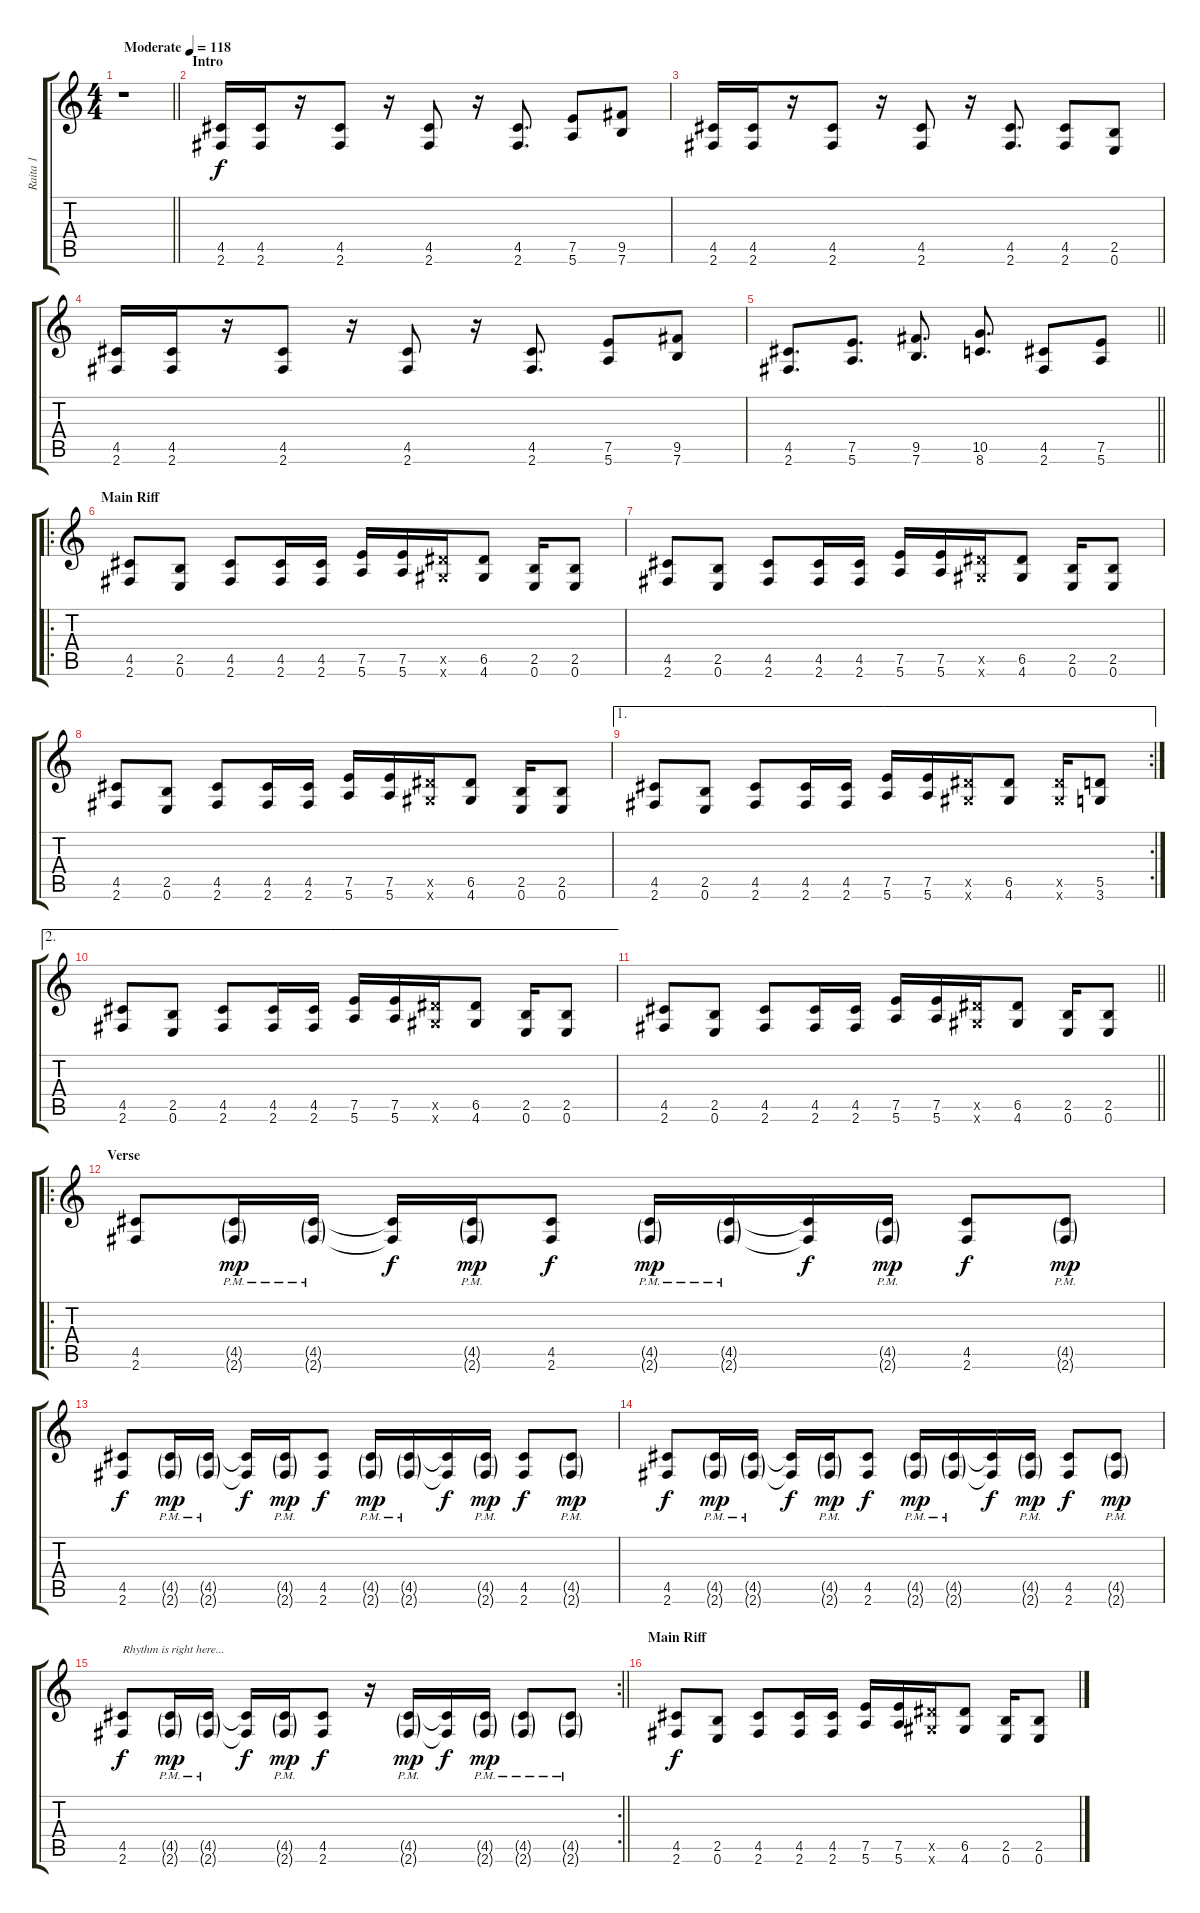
\track ("Raita 1" "Raita 1") {instrument overdrivenguitar}
\staff {score tabs}
\tuning (E4 B3 G3 D3 A2 E2) {hide}
\ts (4 4)
\tempo (118 "Moderate")
\clef g2
\barLineRight lightlight
\ks c
r.1{dy f instrument overdrivenguitar} |
\section ("" "Intro")
(4.5 2.6).16 (4.5 2.6).16 r.16 (4.5 2.6).8 r.16 (4.5 2.6).8 r.16 (4.5 2.6).8{d} (7.5 5.6).8 (9.5 7.6).8 |
(4.5 2.6).16 (4.5 2.6).16 r.16 (4.5 2.6).8 r.16 (4.5 2.6).8 r.16 (4.5 2.6).8{d} (4.5 2.6).8 (2.5 0.6).8 |
(4.5 2.6).16 (4.5 2.6).16 r.16 (4.5 2.6).8 r.16 (4.5 2.6).8 r.16 (4.5 2.6).8{d} (7.5 5.6).8 (9.5 7.6).8 |
\barLineRight lightlight
(4.5 2.6).8{d} (7.5 5.6).8{d} (9.5 7.6).8{d} (10.5 8.6).8{d} (4.5 2.6).8 (7.5 5.6).8 |
\ro
\section ("" "Main Riff")
(4.5 2.6).8 (2.5 0.6).8 (4.5 2.6).8 (4.5 2.6).16 (4.5 2.6).16 (7.5 5.6).16 (7.5 5.6).16 (6.5{x} 4.6{x}).16 (6.5 4.6).8 (2.5 0.6).16 (2.5 0.6).8 |
(4.5 2.6).8 (2.5 0.6).8 (4.5 2.6).8 (4.5 2.6).16 (4.5 2.6).16 (7.5 5.6).16 (7.5 5.6).16 (6.5{x} 4.6{x}).16 (6.5 4.6).8 (2.5 0.6).16 (2.5 0.6).8 |
(4.5 2.6).8 (2.5 0.6).8 (4.5 2.6).8 (4.5 2.6).16 (4.5 2.6).16 (7.5 5.6).16 (7.5 5.6).16 (6.5{x} 4.6{x}).16 (6.5 4.6).8 (2.5 0.6).16 (2.5 0.6).8 |
\ae 1
\rc 2
(4.5 2.6).8 (2.5 0.6).8 (4.5 2.6).8 (4.5 2.6).16 (4.5 2.6).16 (7.5 5.6).16 (7.5 5.6).16 (6.5{x} 4.6{x}).16 (6.5 4.6).8 (6.5{x} 4.6{x}).16 (5.5 3.6).8 |
\ae 2
(4.5 2.6).8 (2.5 0.6).8 (4.5 2.6).8 (4.5 2.6).16 (4.5 2.6).16 (7.5 5.6).16 (7.5 5.6).16 (6.5{x} 4.6{x}).16 (6.5 4.6).8 (2.5 0.6).16 (2.5 0.6).8 |
\barLineRight lightlight
(4.5 2.6).8 (2.5 0.6).8 (4.5 2.6).8 (4.5 2.6).16 (4.5 2.6).16 (7.5 5.6).16 (7.5 5.6).16 (6.5{x} 4.6{x}).16 (6.5 4.6).8 (2.5 0.6).16 (2.5 0.6).8 |
\ro
\section ("" "Verse")
(4.5 2.6).8 (4.5{g} 2.6{g pm}).16{dy mp} (4.5{g} 2.6{g pm}).16 (4.5{t} 2.6{t}).16{dy f} (4.5{g} 2.6{g pm}).16{dy mp} (4.5 2.6).8{dy f} (4.5{g} 2.6{g pm}).16{dy mp} (4.5{g} 2.6{g pm}).16 (4.5{t} 2.6{t}).16{dy f} (4.5{g} 2.6{g pm}).16{dy mp} (4.5 2.6).8{dy f} (4.5{g pm} 2.6{g pm}).8{dy mp} |
(4.5 2.6).8{dy f} (4.5{g} 2.6{g pm}).16{dy mp} (4.5{g} 2.6{g pm}).16 (4.5{t} 2.6{t}).16{dy f} (4.5{g} 2.6{g pm}).16{dy mp} (4.5 2.6).8{dy f} (4.5{g} 2.6{g pm}).16{dy mp} (4.5{g} 2.6{g pm}).16 (4.5{t} 2.6{t}).16{dy f} (4.5{g} 2.6{g pm}).16{dy mp} (4.5 2.6).8{dy f} (4.5{g pm} 2.6{g pm}).8{dy mp} |
(4.5 2.6).8{dy f} (4.5{g} 2.6{g pm}).16{dy mp} (4.5{g} 2.6{g pm}).16 (4.5{t} 2.6{t}).16{dy f} (4.5{g} 2.6{g pm}).16{dy mp} (4.5 2.6).8{dy f} (4.5{g} 2.6{g pm}).16{dy mp} (4.5{g} 2.6{g pm}).16 (4.5{t} 2.6{t}).16{dy f} (4.5{g} 2.6{g pm}).16{dy mp} (4.5 2.6).8{dy f} (4.5{g pm} 2.6{g pm}).8{dy mp} |
\rc 2
\barLineRight lightlight
(4.5 2.6).8{txt "Rhythm is right here..." dy f} (4.5{g} 2.6{g pm}).16{dy mp} (4.5{g} 2.6{g pm}).16 (4.5{t} 2.6{t}).16{dy f} (4.5{g} 2.6{g pm}).16{dy mp} (4.5 2.6).8{dy f} r.16 (4.5{g} 2.6{g pm}).16{dy mp} (4.5{t} 2.6{t}).16{dy f} (4.5{g} 2.6{g pm}).16{dy mp} (4.5{g pm} 2.6{g pm}).8 (4.5{g pm} 2.6{g pm}).8 |
\section ("" "Main Riff")
(4.5 2.6).8{dy f} (2.5 0.6).8 (4.5 2.6).8 (4.5 2.6).16 (4.5 2.6).16 (7.5 5.6).16 (7.5 5.6).16 (6.5{x} 4.6{x}).16 (6.5 4.6).8 (2.5 0.6).16 (2.5 0.6).8
